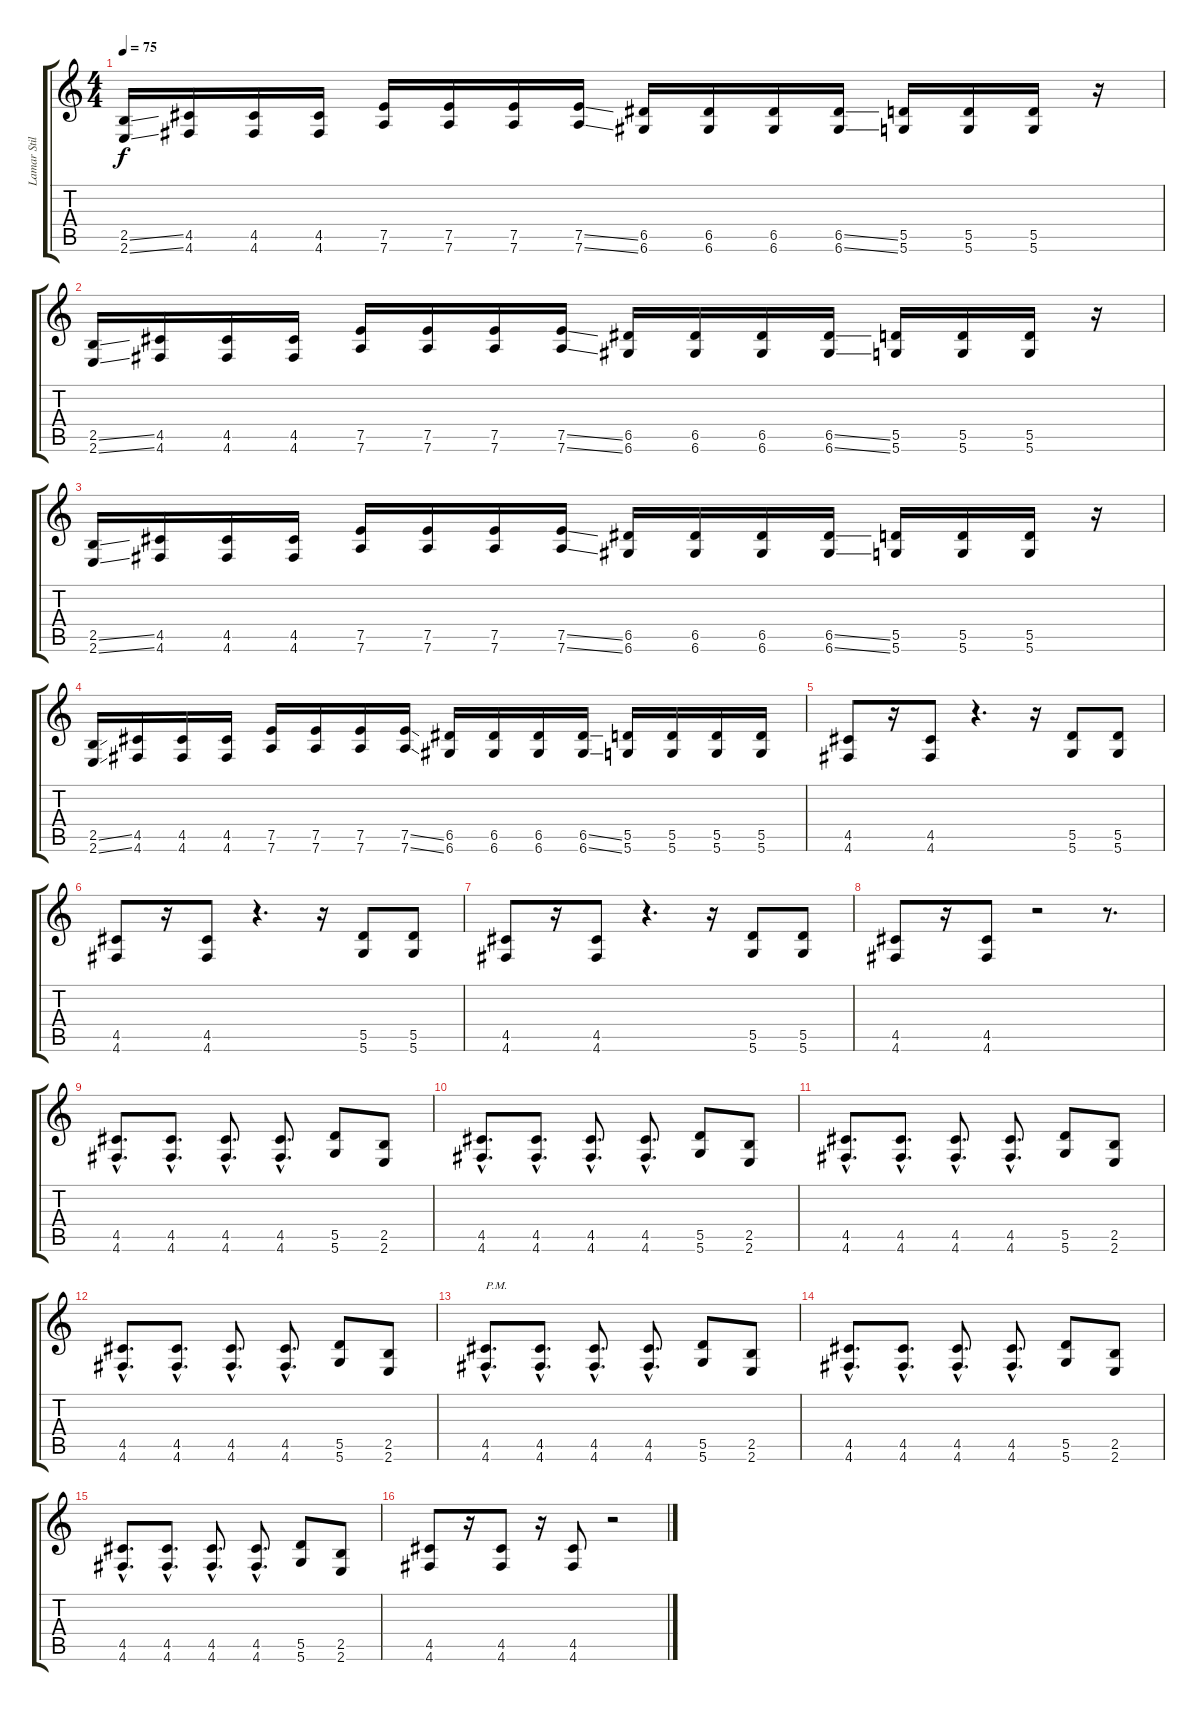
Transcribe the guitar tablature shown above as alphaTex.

\track ("Lamar Stilwell (Guitar 1)" "Lamar Stil") {instrument distortionguitar}
\staff {score tabs}
\tuning (E4 B3 G3 D3 A2 D2) {hide}
\ts (4 4)
\tempo 75
\clef g2
\ks c
(2.5{ss} 2.6{ss}).16{dy f} (4.5 4.6).16 (4.5 4.6).16 (4.5 4.6).16 (7.5 7.6).16 (7.5 7.6).16 (7.5 7.6).16 (7.5{ss} 7.6{ss}).16 (6.5 6.6).16 (6.5 6.6).16 (6.5 6.6).16 (6.5{ss} 6.6{ss}).16 (5.5 5.6).16 (5.5 5.6).16 (5.5 5.6).16 r.16 |
(2.5{ss} 2.6{ss}).16 (4.5 4.6).16 (4.5 4.6).16 (4.5 4.6).16 (7.5 7.6).16 (7.5 7.6).16 (7.5 7.6).16 (7.5{ss} 7.6{ss}).16 (6.5 6.6).16 (6.5 6.6).16 (6.5 6.6).16 (6.5{ss} 6.6{ss}).16 (5.5 5.6).16 (5.5 5.6).16 (5.5 5.6).16 r.16 |
(2.5{ss} 2.6{ss}).16 (4.5 4.6).16 (4.5 4.6).16 (4.5 4.6).16 (7.5 7.6).16 (7.5 7.6).16 (7.5 7.6).16 (7.5{ss} 7.6{ss}).16 (6.5 6.6).16 (6.5 6.6).16 (6.5 6.6).16 (6.5{ss} 6.6{ss}).16 (5.5 5.6).16 (5.5 5.6).16 (5.5 5.6).16 r.16 |
(2.5{ss} 2.6{ss}).16 (4.5 4.6).16 (4.5 4.6).16 (4.5 4.6).16 (7.5 7.6).16 (7.5 7.6).16 (7.5 7.6).16 (7.5{ss} 7.6{ss}).16 (6.5 6.6).16 (6.5 6.6).16 (6.5 6.6).16 (6.5{ss} 6.6{ss}).16 (5.5 5.6).16 (5.5 5.6).16 (5.5 5.6).16 (5.5 5.6).16 |
(4.5 4.6).8 r.16 (4.5 4.6).8 r.4{d} r.16 (5.5 5.6).8 (5.5 5.6).8 |
(4.5 4.6).8 r.16 (4.5 4.6).8 r.4{d} r.16 (5.5 5.6).8 (5.5 5.6).8 |
(4.5 4.6).8 r.16 (4.5 4.6).8 r.4{d} r.16 (5.5 5.6).8 (5.5 5.6).8 |
(4.5 4.6).8 r.16 (4.5 4.6).8 r.2 r.8{d} |
(4.5{hac} 4.6{hac}).8{d} (4.5{hac} 4.6{hac}).8{d} (4.5{hac} 4.6{hac}).8{d} (4.5{hac} 4.6{hac}).8{d} (5.5 5.6).8 (2.5 2.6).8 |
(4.5{hac} 4.6{hac}).8{d} (4.5{hac} 4.6{hac}).8{d} (4.5{hac} 4.6{hac}).8{d} (4.5{hac} 4.6{hac}).8{d} (5.5 5.6).8 (2.5 2.6).8 |
(4.5{hac} 4.6{hac}).8{d} (4.5{hac} 4.6{hac}).8{d} (4.5{hac} 4.6{hac}).8{d} (4.5{hac} 4.6{hac}).8{d} (5.5 5.6).8 (2.5 2.6).8 |
(4.5{hac} 4.6{hac}).8{d} (4.5{hac} 4.6{hac}).8{d} (4.5{hac} 4.6{hac}).8{d} (4.5{hac} 4.6{hac}).8{d} (5.5 5.6).8 (2.5 2.6).8 |
(4.5{hac} 4.6{hac}).8{d txt "P.M."} (4.5{hac} 4.6{hac}).8{d} (4.5{hac} 4.6{hac}).8{d} (4.5{hac} 4.6{hac}).8{d} (5.5 5.6).8 (2.5 2.6).8 |
(4.5{hac} 4.6{hac}).8{d} (4.5{hac} 4.6{hac}).8{d} (4.5{hac} 4.6{hac}).8{d} (4.5{hac} 4.6{hac}).8{d} (5.5 5.6).8 (2.5 2.6).8 |
(4.5{hac} 4.6{hac}).8{d} (4.5{hac} 4.6{hac}).8{d} (4.5{hac} 4.6{hac}).8{d} (4.5{hac} 4.6{hac}).8{d} (5.5 5.6).8 (2.5 2.6).8 |
(4.5 4.6).8 r.16 (4.5 4.6).8 r.16 (4.5 4.6).8 r.2
